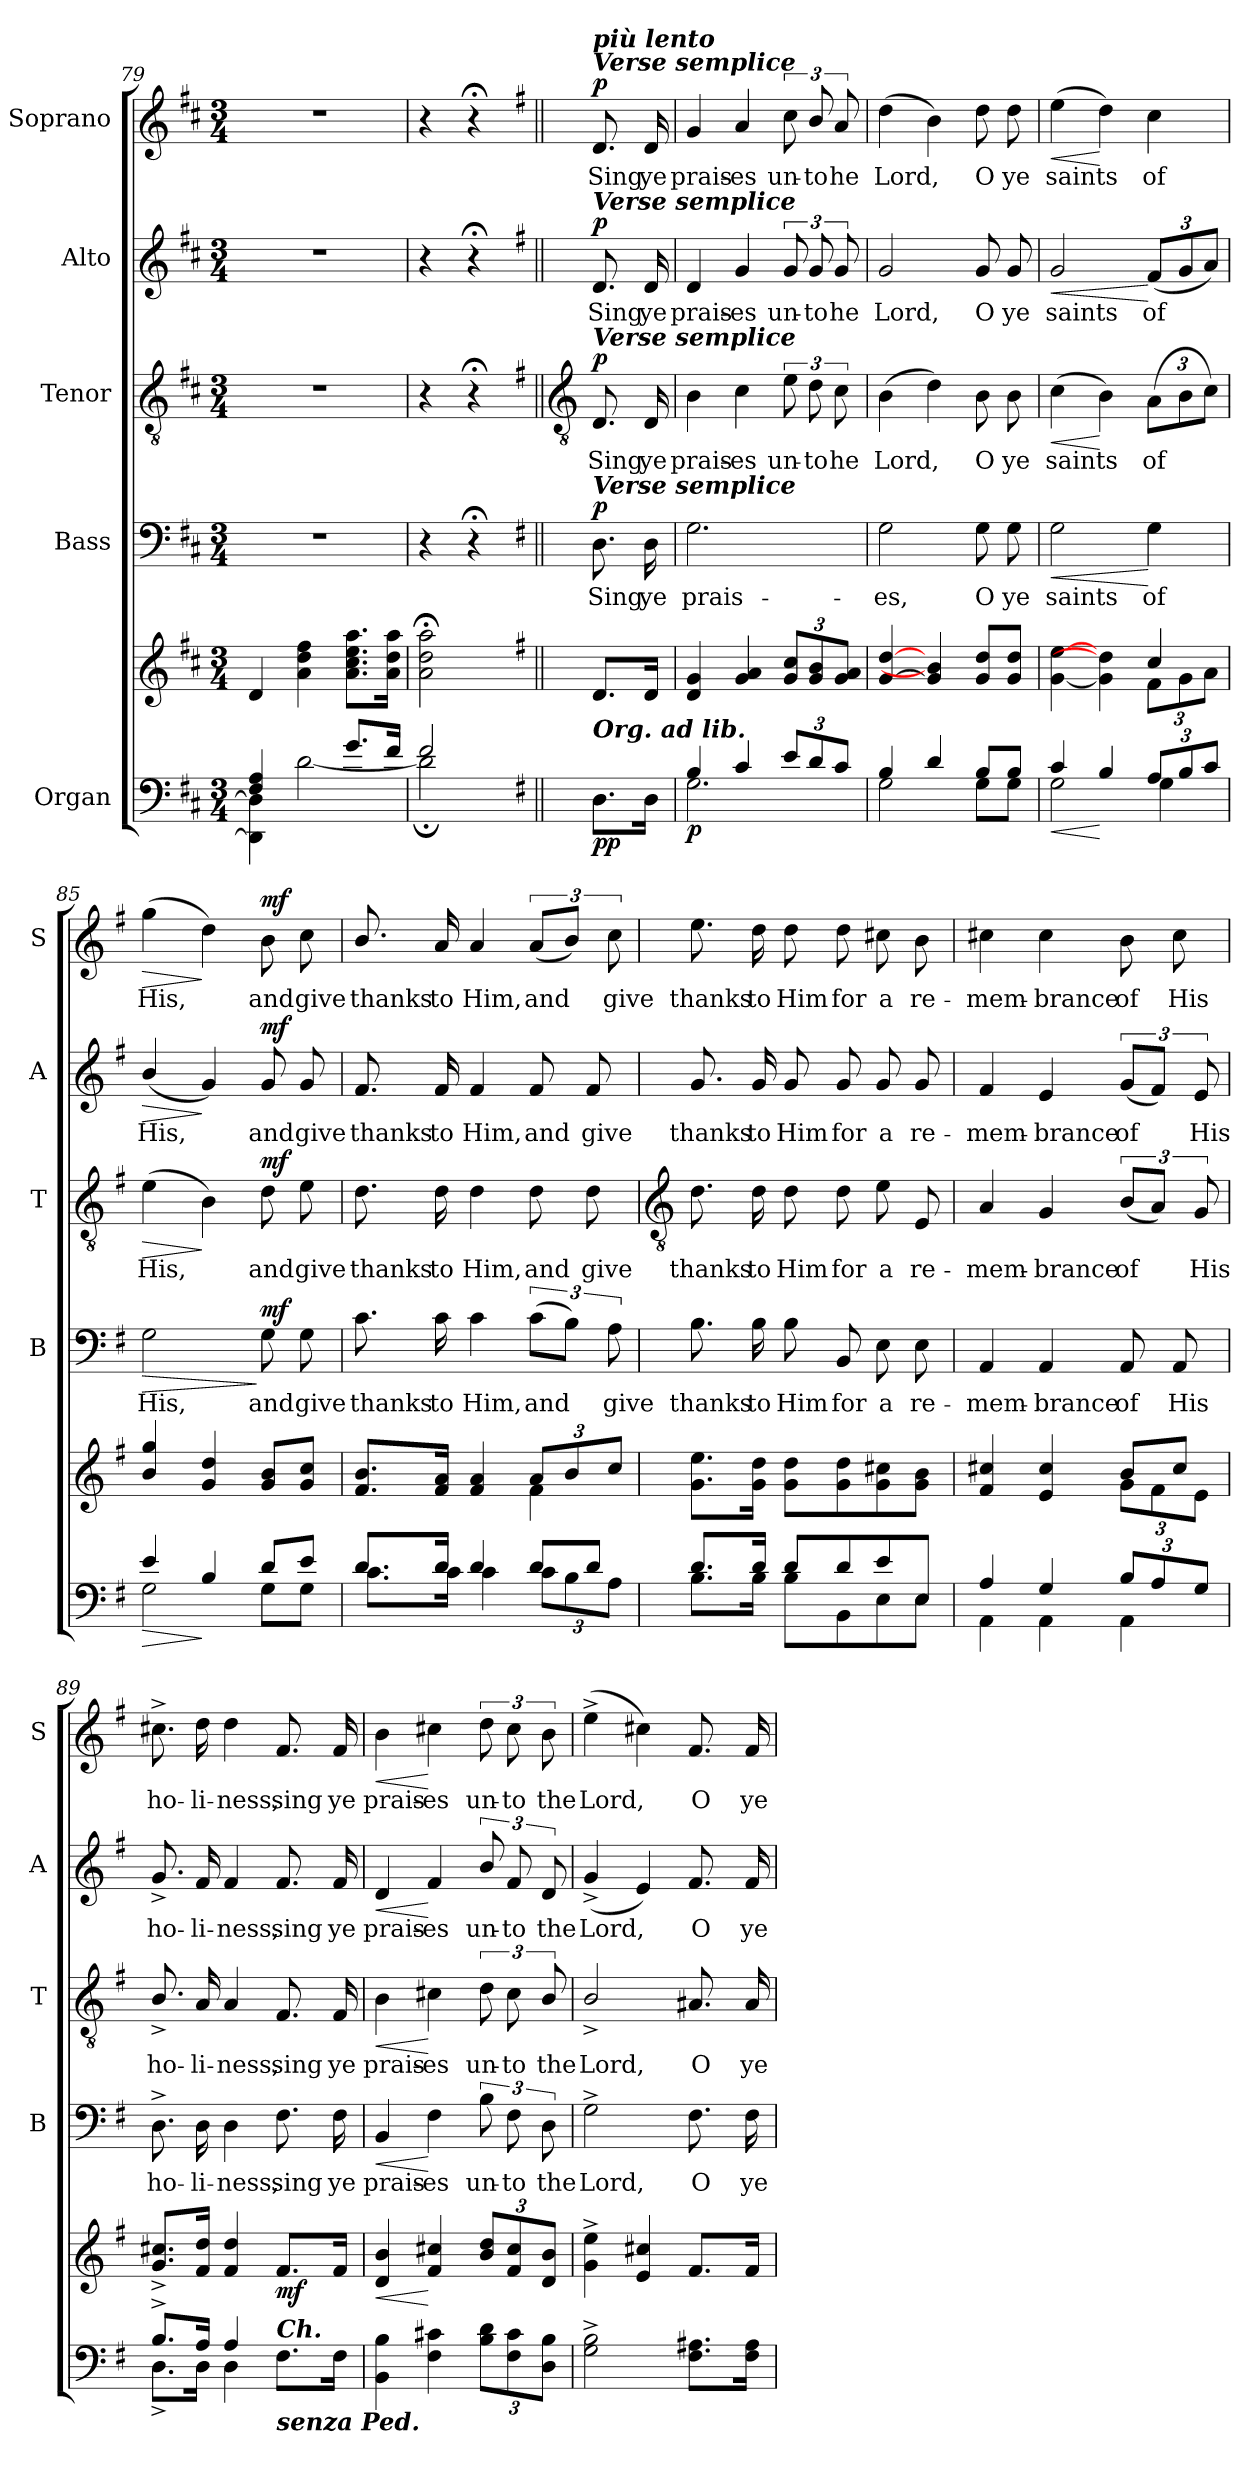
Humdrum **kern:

**kern	**kern	**dynam	**kern	**text	**dynam	**kern	**text	**dynam	**kern	**text	**dynam	**kern	**text	**dynam
*part5	*part5	*part5	*part4	*part4	*part4	*part3	*part3	*part3	*part2	*part2	*part2	*part1	*part1	*part1
*staff6	*staff5	*staff5/6	*staff4	*staff4	*staff4	*staff3	*staff3	*staff3	*staff2	*staff2	*staff2	*staff1	*staff1	*staff1
*I"Organ	*	*	*I"Bass	*	*	*I"Tenor	*	*	*I"Alto	*	*	*I"Soprano	*	*
*	*	*	*I'B	*	*	*I'T	*	*	*I'A	*	*	*I'S	*	*
*clefF4	*clefG2	*	*clefF4	*	*	*clefGv2	*	*	*clefG2	*	*	*clefG2	*	*
*k[f#c#]	*k[f#c#]	*	*k[f#c#]	*	*	*k[f#c#]	*	*	*k[f#c#]	*	*	*k[f#c#]	*	*
*D:	*D:	*	*D:	*	*	*D:	*	*	*D:	*	*	*D:	*	*
*M3/4	*M3/4	*	*M3/4	*	*	*M3/4	*	*	*M3/4	*	*	*M3/4	*	*
=79	=79	=79	=79	=79	=79	=79	=79	=79	=79	=79	=79	=79	=79	=79
*^	*	*	*	*	*	*	*	*	*	*	*	*	*	*
!	!	!	!	!LO:N:vis=1	!	!	!LO:N:vis=1	!	!	!LO:N:vis=1	!	!	!LO:N:vis=1	!	!
4F#/ 4A/	4DD\] 4D\]	4d	.	2.r	.	.	2.r	.	.	2.r	.	.	2.r	.	.
4ryy	[2d\	4a 4dd 4ff#	.	.	.	.	.	.	.	.	.	.	.	.	.
8.g/L	.	8.a 8.cc# 8.ee 8.aaL	.	.	.	.	.	.	.	.	.	.	.	.	.
16f#/J	.	16a 16dd 16aaJ	.	.	.	.	.	.	.	.	.	.	.	.	.
=80	=80	=80	=80	=80	=80	=80	=80	=80	=80	=80	=80	=80	=80	=80	=80
2f#/	2d;\]	2a;< 2dd;< 2aa;<	.	4r	.	.	4r	.	.	4r	.	.	4r	.	.
.	.	.	.	4r;<	.	.	4r;<	.	.	4r;<	.	.	4r;<	.	.
*k[f#]	*	*k[f#]	*	*k[f#]	*	*	*k[f#]	*	*	*k[f#]	*	*	*k[f#]	*	*
*G:	*	*G:	*	*G:	*	*	*G:	*	*	*G:	*	*	*G:	*	*
!!LO:LB:g=z
=81||	=81||	=81||	=81||	=81||	=81||	=81||	=81||	=81||	=81||	=81||	=81||	=81||	=81||	=81||	=81||
*	*	*	*	*	*	*	*clefGv2	*	*	*	*	*	*	*	*
*	*	*^	*	*	*	*	*	*	*	*	*	*	*	*	*
!	!	!	!	!	!	!	!	!	!	!	!	!	!	!LO:TX:a:Bi:t=più lento\nVerse semplice	!	!
!	!	!	!	!	!	!	!	!	!	!	!LO:TX:a:Bi:t=Verse semplice	!	!	!	!	!
!	!	!	!	!	!	!	!	!LO:TX:a:Bi:t=Verse semplice	!	!	!	!	!	!	!	!
!	!	!	!	!	!LO:TX:a:Bi:t=Verse semplice	!	!	!	!	!	!	!	!	!	!	!
!LO:TX:a:Bi:t=Org. ad lib.	!	!	!	!	!	!	!	!	!	!	!	!	!	!	!	!
!	!	!	!	!LO:DY:b=2	!	!LO:LY:b	!	!	!LO:LY:b	!	!	!LO:LY:b	!	!	!LO:LY:b	!
!	!	!	!	!LO:DY:n=1:b	!	!	!LO:DY:b	!	!	!LO:DY:b	!	!	!LO:DY:b	!	!	!LO:DY:b
4ryy	8.D\L	8.dL	4ryy	p p	8.D	Sing	p	8.D	Sing	p	8.d	Sing	p	8.d	Sing	p
!	!	!	!	!	!	!LO:LY:b	!	!	!LO:LY:b	!	!	!LO:LY:b	!	!	!LO:LY:b	!
.	16D\J	16dJ	.	.	16D	ye	.	16D	ye	.	16d	ye	.	16d	ye	.
=82	=82	=82	=82	=82	=82	=82	=82	=82	=82	=82	=82	=82	=82	=82	=82	=82
!	!	!	!LO:N:vis=1	!LO:DY:b=2	!	!LO:LY:b	!	!	!LO:LY:b	!	!	!LO:LY:b	!	!	!LO:LY:b	!
4B/	2.G\	4d 4g	2.ryy	p	2.G	prais-	.	4B	prais-	.	4d	prais-	.	4g	prais-	.
!	!	!	!	!	!	!	!	!	!LO:LY:b	!	!	!LO:LY:b	!	!	!LO:LY:b	!
4c/	.	4g 4a	.	.	.	.	.	4c	-es	.	4g	-es	.	4a	-es	.
!	!	!	!	!	!	!	!	!	!LO:LY:b	!	!	!LO:LY:b	!	!	!LO:LY:b	!
12e/L	.	12g 12ccL	.	.	.	.	.	12e	un-	.	12g	un-	.	12cc	un-	.
!	!	!	!	!	!	!	!	!	!LO:LY:b	!	!	!LO:LY:b	!	!	!LO:LY:b	!
12d/	.	12g/ 12b/	.	.	.	.	.	12d	-to	.	12g	-to	.	12b/	-to	.
!	!	!	!	!	!	!	!	!	!LO:LY:b	!	!	!LO:LY:b	!	!	!LO:LY:b	!
12c/J	.	12g 12aJ	.	.	.	.	.	12c	he	.	12g	he	.	12a	he	.
=83	=83	=83	=83	=83	=83	=83	=83	=83	=83	=83	=83	=83	=83	=83	=83	=83
!	!	!	!LO:N:vis=1	!	!	!LO:LY:b	!	!	!LO:LY:b	!	!	!LO:LY:b	!	!	!LO:LY:b	!
4B/	2G\	[4g [4dd	2.ryy	.	2G	-es,	.	(>4B	Lord,	.	2g	Lord,	.	(>4dd	Lord,	.
4d/	.	4g] 4b]	.	.	.	.	.	4d)	.	.	.	.	.	4b)	.	.
!	!	!	!	!	!	!LO:LY:b	!	!	!LO:LY:b	!	!	!LO:LY:b	!	!	!LO:LY:b	!
8B/L	8G\L	8g 8ddL	.	.	8G	O	.	8B	O	.	8g	O	.	8dd	O	.
!	!	!	!	!	!	!LO:LY:b	!	!	!LO:LY:b	!	!	!LO:LY:b	!	!	!LO:LY:b	!
8B/J	8G\J	8g 8ddJ	.	.	8G	ye	.	8B	ye	.	8g	ye	.	8dd	ye	.
=84	=84	=84	=84	=84	=84	=84	=84	=84	=84	=84	=84	=84	=84	=84	=84	=84
!	!	!	!	!LO:HP:b=2	!	!	!	!	!	!	!	!	!	!	!	!
!	!	!	!	!LO:HP:n=1:b	!	!LO:LY:b	!LO:HP:b	!	!LO:LY:b	!LO:HP:b	!	!LO:LY:b	!LO:HP:b	!	!LO:LY:b	!LO:HP:b
4c/	2G\	[4g [4ee	2ryy	< <	2G	saints	<	(>4c	saints	<	2g	saints	<	(>4ee	saints	<
4B/	.	4g] 4dd]	.	[	.	.	.	4B)	.	[	.	.	.	4dd)	.	[
!	!	!	!	!	!	!LO:LY:b	!	!	!LO:LY:b	!	!	!LO:LY:b	!	!	!LO:LY:b	!
12A/L	4G\	4cc/	12f#\L	.	4G	of	[	(>12AL	of	.	(<12f#L	of	[	4cc	of	.
12B/	.	.	12g\	.	.	.	.	12B	.	.	12g	.	.	.	.	.
12c/J	.	.	12a\J	.	.	.	.	12cJ)	.	.	12aJ)	.	.	.	.	.
=85	=85	=85	=85	=85	=85	=85	=85	=85	=85	=85	=85	=85	=85	=85	=85	=85
!	!	!	!	!LO:HP:b=2	!	!	!	!	!	!	!	!	!	!	!	!
!	!	!	!LO:N:vis=1	!LO:HP:n=1:b	!	!LO:LY:b	!LO:HP:b	!	!LO:LY:b	!LO:HP:b	!	!LO:LY:b	!LO:HP:b	!	!LO:LY:b	!LO:HP:b
4e/	2G\	4b 4gg	2.ryy	> >	2G	His,	>	(>4e	His,	>	(<4b/	His,	>	(>4gg	His,	>
4B/	.	4g 4dd	.	] [	.	.	.	4B)	.	]	4g)	.	]	4dd)	.	]
!	!	!	!	!LO:DY:b=2	!	!LO:LY:b	!	!	!LO:LY:b	!	!	!LO:LY:b	!	!	!LO:LY:b	!
!	!	!	!	!LO:DY:n=1:b=2	!	!	!	!	!	!	!	!	!	!	!	!
!	!	!	!	!LO:DY:n=2:b	!	!	!LO:DY:n=1:b	!	!	!LO:DY:b	!	!	!LO:DY:b	!	!	!LO:DY:b
8d/L	8G\L	8g 8bL	.	mf mf mf	8G	and	] mf	8d	and	mf	8g	and	mf	8b	and	mf
!	!	!	!	!	!	!LO:LY:b	!	!	!LO:LY:b	!	!	!LO:LY:b	!	!	!LO:LY:b	!
8e/J	8G\J	8g 8ccJ	.	.	8G	give	.	8e	give	.	8g	give	.	8cc	give	.
=86	=86	=86	=86	=86	=86	=86	=86	=86	=86	=86	=86	=86	=86	=86	=86	=86
!	!	!	!	!	!	!LO:LY:b	!	!	!LO:LY:b	!	!	!LO:LY:b	!	!	!LO:LY:b	!
8.d/L	8.c\L	8.f#/ 8.b/L	2ryy	.	8.c	thanks	.	8.d	thanks	.	8.f#	thanks	.	8.b/	thanks	.
!	!	!	!	!	!	!LO:LY:b	!	!	!LO:LY:b	!	!	!LO:LY:b	!	!	!LO:LY:b	!
16d/J	16c\J	16f# 16aJ	.	.	16c	to	.	16d	to	.	16f#	to	.	16a	to	.
!	!	!	!	!	!	!LO:LY:b	!	!	!LO:LY:b	!	!	!LO:LY:b	!	!	!LO:LY:b	!
4d/	4c\	4f# 4a	.	.	4c	Him,	.	4d	Him,	.	4f#	Him,	.	4a	Him,	.
!	!	!	!	!	!	!LO:LY:b	!	!	!LO:LY:b	!	!	!LO:LY:b	!	!	!LO:LY:b	!
8d/L	12c\L	12a/L	4f#\	.	(>12cL	and	.	8d	and	.	8f#	and	.	(<12aL	and	.
.	12B\	12b/	.	.	12BJ)	.	.	.	.	.	.	.	.	12bJ)	.	.
!	!	!	!	!	!	!	!	!	!LO:LY:b	!	!	!LO:LY:b	!	!	!	!
8d/J	.	.	.	.	.	.	.	8d	give	.	8f#	give	.	.	.	.
!	!	!	!	!	!	!LO:LY:b	!	!	!	!	!	!	!	!	!LO:LY:b	!
.	12A\J	12cc/J	.	.	12A	give	.	.	.	.	.	.	.	12cc	give	.
!!LO:LB:g=z
=87	=87	=87	=87	=87	=87	=87	=87	=87	=87	=87	=87	=87	=87	=87	=87	=87
*	*	*	*	*	*	*	*	*clefGv2	*	*	*	*	*	*	*	*
!	!	!	!	!	!	!LO:LY:b	!	!	!LO:LY:b	!	!	!LO:LY:b	!	!	!LO:LY:b	!
8.d/L	8.B\L	8.g 8.eeL	2ryy	.	8.B	thanks	.	8.d	thanks	.	8.g	thanks	.	8.ee	thanks	.
!	!	!	!	!	!	!LO:LY:b	!	!	!LO:LY:b	!	!	!LO:LY:b	!	!	!LO:LY:b	!
16d/J	16B\J	16g 16ddJ	.	.	16B	to	.	16d	to	.	16g	to	.	16dd	to	.
!	!	!	!	!	!	!LO:LY:b	!	!	!LO:LY:b	!	!	!LO:LY:b	!	!	!LO:LY:b	!
8d/L	8B\L	8g 8ddL	.	.	8B	Him	.	8d	Him	.	8g	Him	.	8dd	Him	.
!	!	!	!	!	!	!LO:LY:b	!	!	!LO:LY:b	!	!	!LO:LY:b	!	!	!LO:LY:b	!
8d/	8BB\	8g 8dd	.	.	8BB	for	.	8d	for	.	8g	for	.	8dd	for	.
!	!	!	!	!	!	!LO:LY:b	!	!	!LO:LY:b	!	!	!LO:LY:b	!	!	!LO:LY:b	!
8e/	8E\	8g 8cc#X	8ryy	.	8E	a	.	8e	a	.	8g	a	.	8cc#X	a	.
!	!	!	!	!	!	!LO:LY:b	!	!	!LO:LY:b	!	!	!LO:LY:b	!	!	!LO:LY:b	!
8E/J	8E\J	8g 8bJ	8ryy	.	8E	re-	.	8E	re-	.	8g	re-	.	8b	re-	.
=88	=88	=88	=88	=88	=88	=88	=88	=88	=88	=88	=88	=88	=88	=88	=88	=88
!	!	!	!	!	!	!LO:LY:b	!	!	!LO:LY:b	!	!	!LO:LY:b	!	!	!LO:LY:b	!
4A/	4AA\	4f# 4cc#X	2ryy	.	4AA	-mem-	.	4A	-mem-	.	4f#	-mem-	.	4cc#X	-mem-	.
!	!	!	!	!	!	!LO:LY:b	!	!	!LO:LY:b	!	!	!LO:LY:b	!	!	!LO:LY:b	!
4G/	4AA\	4e 4cc#	.	.	4AA	-brance	.	4G	-brance	.	4e	-brance	.	4cc#	-brance	.
!	!	!	!	!	!	!LO:LY:b	!	!	!LO:LY:b	!	!	!LO:LY:b	!	!	!LO:LY:b	!
12B/L	4AA\	8b/L	12g\L	.	8AA	of	.	(<12BL	of	.	(<12gL	of	.	8b	of	.
12A/	.	.	12f#\	.	.	.	.	12AJ)	.	.	12f#J)	.	.	.	.	.
!	!	!	!	!	!	!LO:LY:b	!	!	!	!	!	!	!	!	!LO:LY:b	!
.	.	8cc#/J	.	.	8AA	His	.	.	.	.	.	.	.	8cc#	His	.
!	!	!	!	!	!	!	!	!	!LO:LY:b	!	!	!LO:LY:b	!	!	!	!
12G/J	.	.	12e\J	.	.	.	.	12G	His	.	12e	His	.	.	.	.
=89	=89	=89	=89	=89	=89	=89	=89	=89	=89	=89	=89	=89	=89	=89	=89	=89
!	!	!	!	!	!	!LO:LY:b	!	!	!LO:LY:b	!	!	!LO:LY:b	!	!	!LO:LY:b	!
8.B^/L	8.D^\L	8.g^ 8.cc#X^L	2ryy	.	8.D^	ho-	.	8.B^/	ho-	.	8.g^	ho-	.	8.cc#X^	ho-	.
!	!	!	!	!	!	!LO:LY:b	!	!	!LO:LY:b	!	!	!LO:LY:b	!	!	!LO:LY:b	!
16A/J	16D\J	16f# 16ddJ	.	.	16D	-li-	.	16A	-li-	.	16f#	-li-	.	16dd	-li-	.
!	!	!	!	!	!	!LO:LY:b	!	!	!LO:LY:b	!	!	!LO:LY:b	!	!	!LO:LY:b	!
4A/	4D\	4f# 4dd	.	.	4D	-ness,	.	4A	-ness,	.	4f#	-ness,	.	4dd	-ness,	.
!LO:TX:b:Bi:t=senza Ped.	!	!	!	!	!	!	!	!	!	!	!	!	!	!	!	!
!LO:TX:a:Bi:t=Ch.	!	!	!	!	!	!	!	!	!	!	!	!	!	!	!	!
!	!	!	!	!LO:DY:b	!	!LO:LY:b	!	!	!LO:LY:b	!	!	!LO:LY:b	!	!	!LO:LY:b	!
4ryy	8.F#\L	8.f#L	8ryy	mf	8.F#	sing	.	8.F#	sing	.	8.f#	sing	.	8.f#	sing	.
.	.	.	8ryy	.	.	.	.	.	.	.	.	.	.	.	.	.
!	!	!	!	!	!	!LO:LY:b	!	!	!LO:LY:b	!	!	!LO:LY:b	!	!	!LO:LY:b	!
.	16F#\J	16f#J	.	.	16F#	ye	.	16F#	ye	.	16f#	ye	.	16f#	ye	.
=90	=90	=90	=90	=90	=90	=90	=90	=90	=90	=90	=90	=90	=90	=90	=90	=90
!	!	!	!	!LO:HP:b	!	!LO:LY:b	!LO:HP:b	!	!LO:LY:b	!LO:HP:b	!	!LO:LY:b	!LO:HP:b	!	!LO:LY:b	!LO:HP:b
2ryy	4BB\ 4B\	4d 4b	2ryy	<	4BB	prais-	<	4B	prais-	<	4d	prais-	<	4b	prais-	<
!	!	!	!	!	!	!LO:LY:b	!	!	!LO:LY:b	!	!	!LO:LY:b	!	!	!LO:LY:b	!
.	4F#\ 4c#X\	4f# 4cc#X	.	[ ]	4F#	-es	[	4c#X	-es	[	4f#	-es	[	4cc#X	-es	[
!	!	!	!	!	!	!LO:LY:b	!	!	!LO:LY:b	!	!	!LO:LY:b	!	!	!LO:LY:b	!
8ryy	12B\ 12d\L	12b 12ddL	8ryy	.	12B	un-	.	12d	un-	.	12b/	un-	.	12dd	un-	.
!	!	!	!	!	!	!LO:LY:b	!	!	!LO:LY:b	!	!	!LO:LY:b	!	!	!LO:LY:b	!
.	12F#\ 12c#\	12f# 12cc#	.	.	12F#	-to	.	12c#	-to	.	12f#	-to	.	12cc#	-to	.
8ryy	.	.	8ryy	.	.	.	.	.	.	.	.	.	.	.	.	.
!	!	!	!	!	!	!LO:LY:b	!	!	!LO:LY:b	!	!	!LO:LY:b	!	!	!LO:LY:b	!
.	12D\ 12B\J	12d 12bJ	.	.	12D	the	.	12B/	the	.	12d	the	.	12b	the	.
=91	=91	=91	=91	=91	=91	=91	=91	=91	=91	=91	=91	=91	=91	=91	=91	=91
!	!	!	!	!	!	!LO:LY:b	!	!	!LO:LY:b	!	!	!LO:LY:b	!	!	!LO:LY:b	!
2ryy	2G\^ 2B\^	4g^ 4ee^	2ryy	.	2G^	Lord,	.	2B^/	Lord,	.	(<4g^	Lord,	.	(>4ee^	Lord,	.
.	.	4e 4cc#X	.	.	.	.	.	.	.	.	4e)	.	.	4cc#X)	.	.
!	!	!	!	!	!	!LO:LY:b	!	!	!LO:LY:b	!	!	!LO:LY:b	!	!	!LO:LY:b	!
8ryy	8.F#\ 8.A#X\L	8.f#L	8ryy	.	8.F#	O	.	8.A#X	O	.	8.f#	O	.	8.f#	O	.
8ryy	.	.	8ryy	.	.	.	.	.	.	.	.	.	.	.	.	.
!	!	!	!	!	!	!LO:LY:b	!	!	!LO:LY:b	!	!	!LO:LY:b	!	!	!LO:LY:b	!
.	16F#\ 16A#\J	16f#J	.	.	16F#	ye	.	16A#	ye	.	16f#	ye	.	16f#	ye	.
*v	*v	*	*	*	*	*	*	*	*	*	*	*	*	*	*	*
*	*v	*v	*	*	*	*	*	*	*	*	*	*	*	*	*
=	=	=	=	=	=	=	=	=	=	=	=	=	=	=
*-	*-	*-	*-	*-	*-	*-	*-	*-	*-	*-	*-	*-	*-	*-
